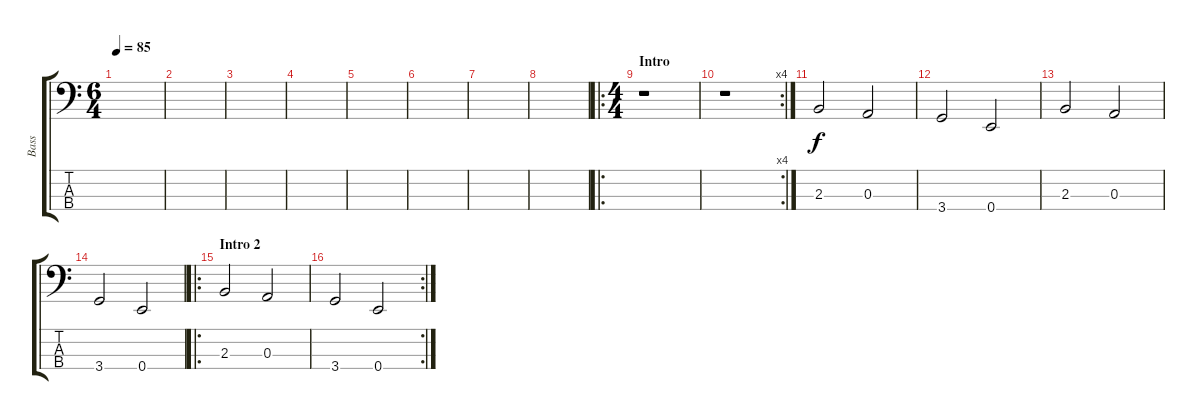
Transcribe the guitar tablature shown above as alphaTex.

\track ("Bass" "Bass") {instrument distortionguitar}
\staff {score tabs}
\tuning (G2 D2 A1 E1) {hide}
\ts (6 4)
\tempo 85
\clef f4
\ks c
|
|
|
|
|
|
|
|
\ro
\ts (4 4)
\section ("" "Intro")
r.1 |
\rc 4
r.1 |
2.3.2 0.3.2 |
3.4.2 0.4.2 |
2.3.2 0.3.2 |
3.4.2 0.4.2 |
\ro
\section ("" "Intro 2")
2.3.2 0.3.2 |
\rc 2
3.4.2 0.4.2
